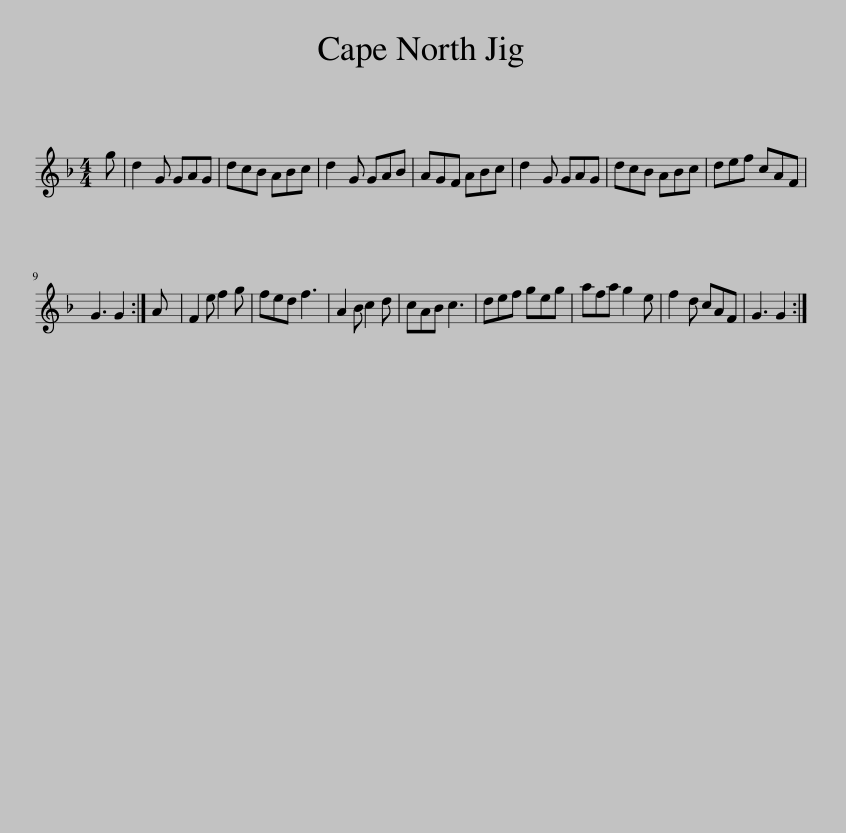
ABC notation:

X:1
L:1/8
M:4/4
I:linebreak $
K:F
V:1 treble
V:1
 g | d2 G GAG | dcB ABc | d2 G GAB | AGF ABc | %5
 d2 G GAG | dcB ABc | def cAF |$ G3 G2 :| A | %10
 F2 e f2 g | fed f3 | A2 B c2 d | cAB c3 | def geg | %15
 afa g2 e | f2 d cAF | G3 G2 :| %18
